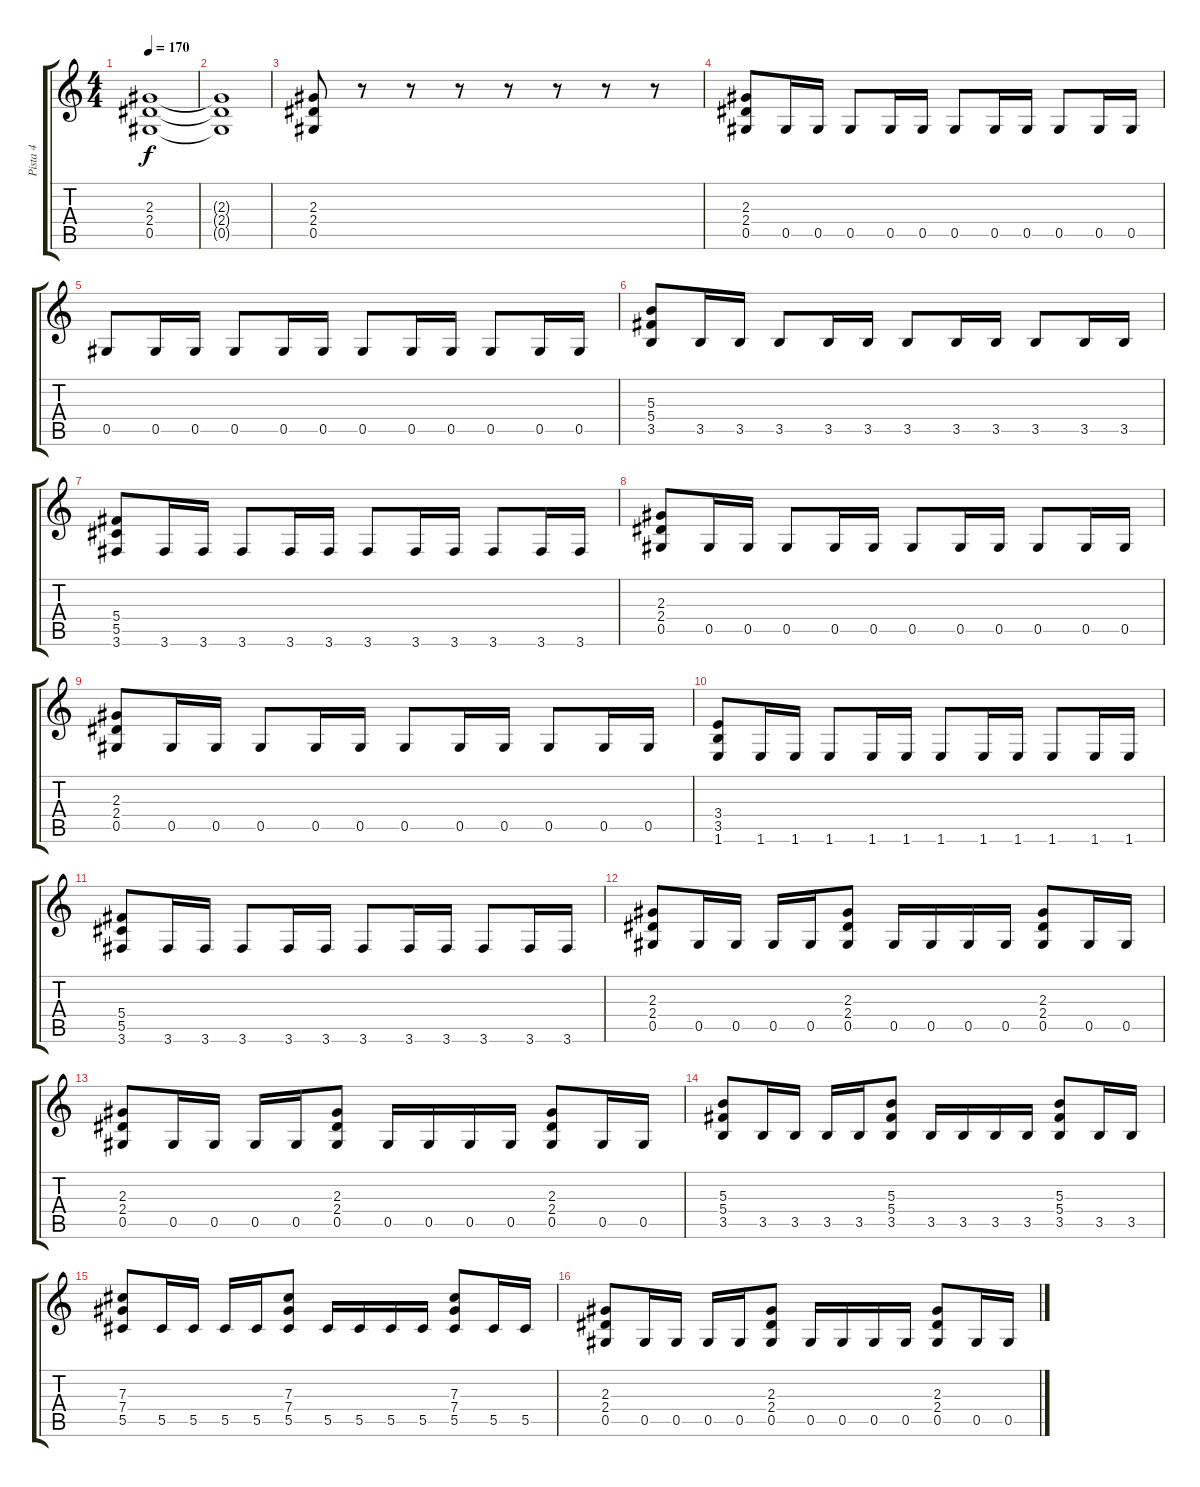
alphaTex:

\track ("Pista 4" "Pista 4") {instrument distortionguitar}
\staff {score tabs}
\tuning (Eb4 Bb3 Gb3 Db3 Ab2 Eb2) {hide}
\ts (4 4)
\tempo 170
\clef g2
\ks c
(2.3 2.4 0.5).1{dy f} |
(2.3{t} 2.4{t} 0.5{t}).1 |
(2.3 2.4 0.5).8 r.8 r.8 r.8 r.8 r.8 r.8 r.8 |
(2.3 2.4 0.5).8 0.5.16 0.5.16 0.5.8 0.5.16 0.5.16 0.5.8 0.5.16 0.5.16 0.5.8 0.5.16 0.5.16 |
0.5.8 0.5.16 0.5.16 0.5.8 0.5.16 0.5.16 0.5.8 0.5.16 0.5.16 0.5.8 0.5.16 0.5.16 |
(5.3 5.4 3.5).8 3.5.16 3.5.16 3.5.8 3.5.16 3.5.16 3.5.8 3.5.16 3.5.16 3.5.8 3.5.16 3.5.16 |
(5.4 5.5 3.6).8 3.6.16 3.6.16 3.6.8 3.6.16 3.6.16 3.6.8 3.6.16 3.6.16 3.6.8 3.6.16 3.6.16 |
(2.3 2.4 0.5).8 0.5.16 0.5.16 0.5.8 0.5.16 0.5.16 0.5.8 0.5.16 0.5.16 0.5.8 0.5.16 0.5.16 |
(2.3 2.4 0.5).8 0.5.16 0.5.16 0.5.8 0.5.16 0.5.16 0.5.8 0.5.16 0.5.16 0.5.8 0.5.16 0.5.16 |
(3.4 3.5 1.6).8 1.6.16 1.6.16 1.6.8 1.6.16 1.6.16 1.6.8 1.6.16 1.6.16 1.6.8 1.6.16 1.6.16 |
(5.4 5.5 3.6).8 3.6.16 3.6.16 3.6.8 3.6.16 3.6.16 3.6.8 3.6.16 3.6.16 3.6.8 3.6.16 3.6.16 |
(2.3 2.4 0.5).8 0.5.16 0.5.16 0.5.16 0.5.16 (2.3 2.4 0.5).8 0.5.16 0.5.16 0.5.16 0.5.16 (2.3 2.4 0.5).8 0.5.16 0.5.16 |
(2.3 2.4 0.5).8 0.5.16 0.5.16 0.5.16 0.5.16 (2.3 2.4 0.5).8 0.5.16 0.5.16 0.5.16 0.5.16 (2.3 2.4 0.5).8 0.5.16 0.5.16 |
(5.3 5.4 3.5).8 3.5.16 3.5.16 3.5.16 3.5.16 (5.3 5.4 3.5).8 3.5.16 3.5.16 3.5.16 3.5.16 (5.3 5.4 3.5).8 3.5.16 3.5.16 |
(7.3 7.4 5.5).8 5.5.16 5.5.16 5.5.16 5.5.16 (7.3 7.4 5.5).8 5.5.16 5.5.16 5.5.16 5.5.16 (7.3 7.4 5.5).8 5.5.16 5.5.16 |
(2.3 2.4 0.5).8 0.5.16 0.5.16 0.5.16 0.5.16 (2.3 2.4 0.5).8 0.5.16 0.5.16 0.5.16 0.5.16 (2.3 2.4 0.5).8 0.5.16 0.5.16
